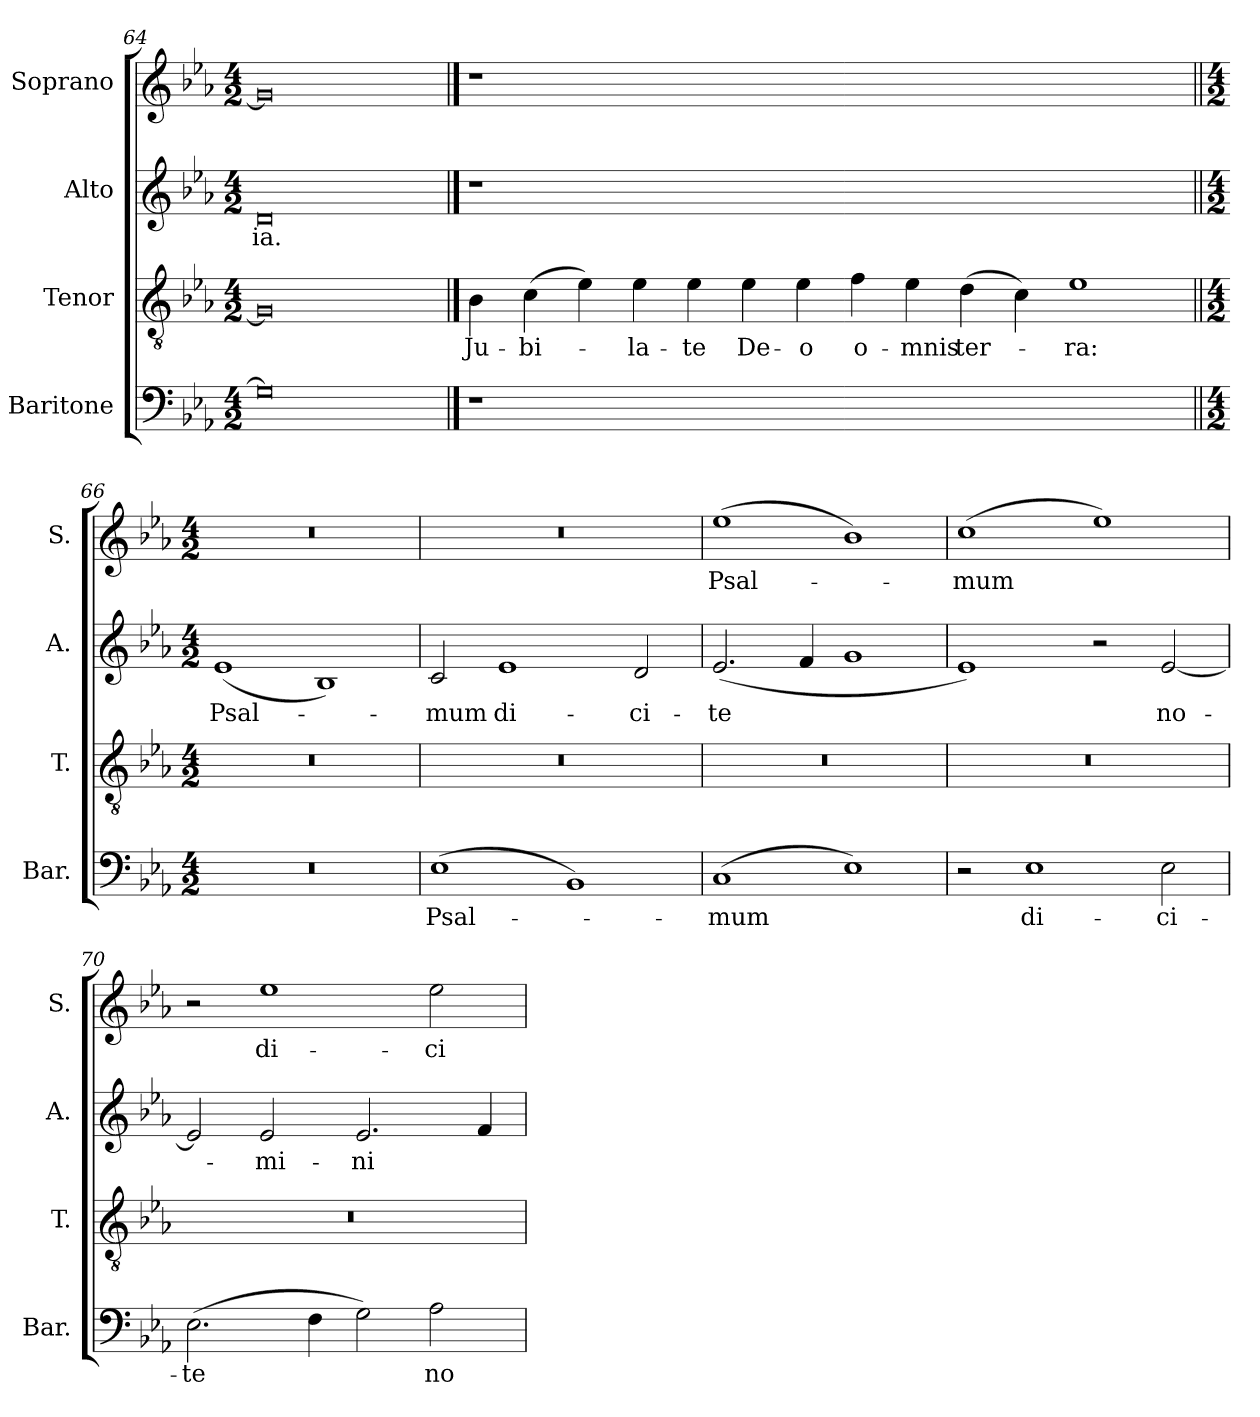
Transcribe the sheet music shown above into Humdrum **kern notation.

**kern	**text	**kern	**text	**kern	**text	**kern	**text
*part4	*part4	*part3	*part3	*part2	*part2	*part1	*part1
*staff4	*staff4	*staff3	*staff3	*staff2	*staff2	*staff1	*staff1
*I"Baritone	*	*I"Tenor	*	*I"Alto	*	*I"Soprano	*
*I'Bar.	*	*I'T.	*	*I'A.	*	*I'S.	*
*clefF4	*	*clefGv2	*	*clefG2	*	*clefG2	*
*	*	*ITrd7c12	*	*	*	*	*
*k[b-e-a-]	*	*k[b-e-a-]	*	*k[b-e-a-]	*	*k[b-e-a-]	*
*E-:	*	*E-:	*	*E-:	*	*E-:	*
*M4/2	*	*M4/2	*	*M4/2	*	*M4/2	*
=64	=64	=64	=64	=64	=64	=64	=64
!	!	!	!	!	!LO:LY:b:color=#000000	!	!
0Gi]	.	0GGi]	.	0di	-ia.	0gi]	.
!!LO:PB:g=z
==65	==65	==65	==65	==65	==65	==65	==65
!LO:N:vis=1	!	!	!	!	!	!	!
!	!	!	!LO:LY:b:color=#000000	!LO:N:vis=1	!	!LO:N:vis=1	!
0r	.	4BB-i\	Ju-	0r	.	0r	.
!	!	!	!LO:LY:b:color=#000000	!	!	!	!
.	.	(4Ci\	-bi-	.	.	.	.
.	.	4E-i\)	.	.	.	.	.
!	!	!	!LO:LY:b:color=#000000	!	!	!	!
.	.	4E-i\	-la-	.	.	.	.
!	!	!	!LO:LY:b:color=#000000	!	!	!	!
.	.	4E-i\	-te	.	.	.	.
!	!	!	!LO:LY:b:color=#000000	!	!	!	!
.	.	4E-i\	De-	.	.	.	.
!	!	!	!LO:LY:b:color=#000000	!	!	!	!
.	.	4E-i\	-o	.	.	.	.
!	!	!	!LO:LY:b:color=#000000	!	!	!	!
.	.	4Fi\	o-	.	.	.	.
!	!	!	!LO:LY:b:color=#000000	!	!	!	!
1..ryy	.	4E-i\	-mnis	1..ryy	.	1..ryy	.
!	!	!	!LO:LY:b:color=#000000	!	!	!	!
.	.	(4Di\	ter-	.	.	.	.
.	.	4Ci\)	.	.	.	.	.
!	!	!	!LO:LY:b:color=#000000	!	!	!	!
.	.	1E-i	-ra:	.	.	.	.
=66||	=66||	=66||	=66||	=66||	=66||	=66||	=66||
*M4/2	*	*M4/2	*	*M4/2	*	*M4/2	*
!LO:N:vis=1	!	!LO:N:vis=1	!	!	!	!	!
!	!	!	!	!	!LO:LY:b:color=#000000	!LO:N:vis=1	!
0r	.	0r	.	(1e-i	Psal-	0r	.
.	.	.	.	1B-i)	.	.	.
=67	=67	=67	=67	=67	=67	=67	=67
!	!LO:LY:b:color=#000000	!LO:N:vis=1	!	!	!	!	!
!	!	!	!	!	!LO:LY:b:color=#000000	!LO:N:vis=1	!
(1E-i	Psal-	0r	.	2ci/	-mum	0r	.
!	!	!	!	!	!LO:LY:b:color=#000000	!	!
.	.	.	.	1e-i	di-	.	.
1BB-i)	.	.	.	.	.	.	.
!	!	!	!	!	!LO:LY:b:color=#000000	!	!
.	.	.	.	2di/	-ci-	.	.
=68	=68	=68	=68	=68	=68	=68	=68
!	!LO:LY:b:color=#000000	!LO:N:vis=1	!	!	!	!	!
!	!	!	!	!	!LO:LY:b:color=#000000	!	!
!	!	!	!	!	!	!	!LO:LY:b:color=#000000
(1Ci	-mum	0r	.	(2.e-i/	-te	(1ee-i	Psal-
.	.	.	.	4fi/	.	.	.
1E-i)	.	.	.	1gi	.	1b-i)	.
=69	=69	=69	=69	=69	=69	=69	=69
!	!	!LO:N:vis=1	!	!	!	!	!
!	!	!	!	!	!	!	!LO:LY:b:color=#000000
2r	.	0r	.	1e-i)	.	(1cci	-mum
!	!LO:LY:b:color=#000000	!	!	!	!	!	!
1E-i	di-	.	.	.	.	.	.
.	.	.	.	2r	.	1ee-i)	.
!	!LO:LY:b:color=#000000	!	!	!	!	!	!
!	!	!	!	!	!LO:LY:b:color=#000000	!	!
2E-i\	-ci-	.	.	[2e-i/	no-	.	.
=70	=70	=70	=70	=70	=70	=70	=70
!	!LO:LY:b:color=#000000	!LO:N:vis=1	!	!	!	!	!
(2.E-i\	-te	0r	.	2e-i/]	.	2r	.
!	!	!	!	!	!LO:LY:b:color=#000000	!	!
!	!	!	!	!	!	!	!LO:LY:b:color=#000000
.	.	.	.	2e-i/	-mi-	1ee-i	di-
4Fi\	.	.	.	.	.	.	.
!	!	!	!	!	!LO:LY:b:color=#000000	!	!
2Gi\)	.	.	.	2.e-i/	-ni	.	.
!	!LO:LY:b:color=#000000	!	!	!	!	!	!
!	!	!	!	!	!	!	!LO:LY:b:color=#000000
2A-i\	no-	.	.	.	.	2ee-i\	-ci-
.	.	.	.	4fi/	.	.	.
=	=	=	=	=	=	=	=
*-	*-	*-	*-	*-	*-	*-	*-
